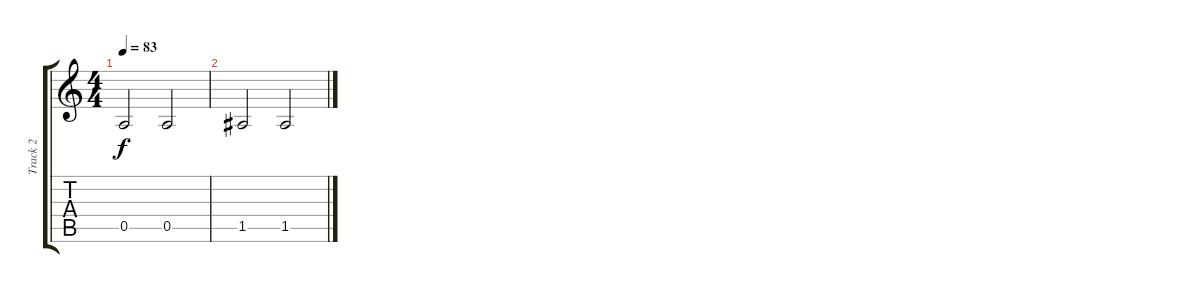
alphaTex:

\track ("Track 2" "Track 2") {instrument acousticbass}
\staff {score tabs}
\tuning (E4 B3 G3 D3 A2 E2) {hide}
\ts (4 4)
\tempo 83
\clef g2
\ks c
0.5.2{dy f} 0.5.2 |
1.5.2 1.5.2
